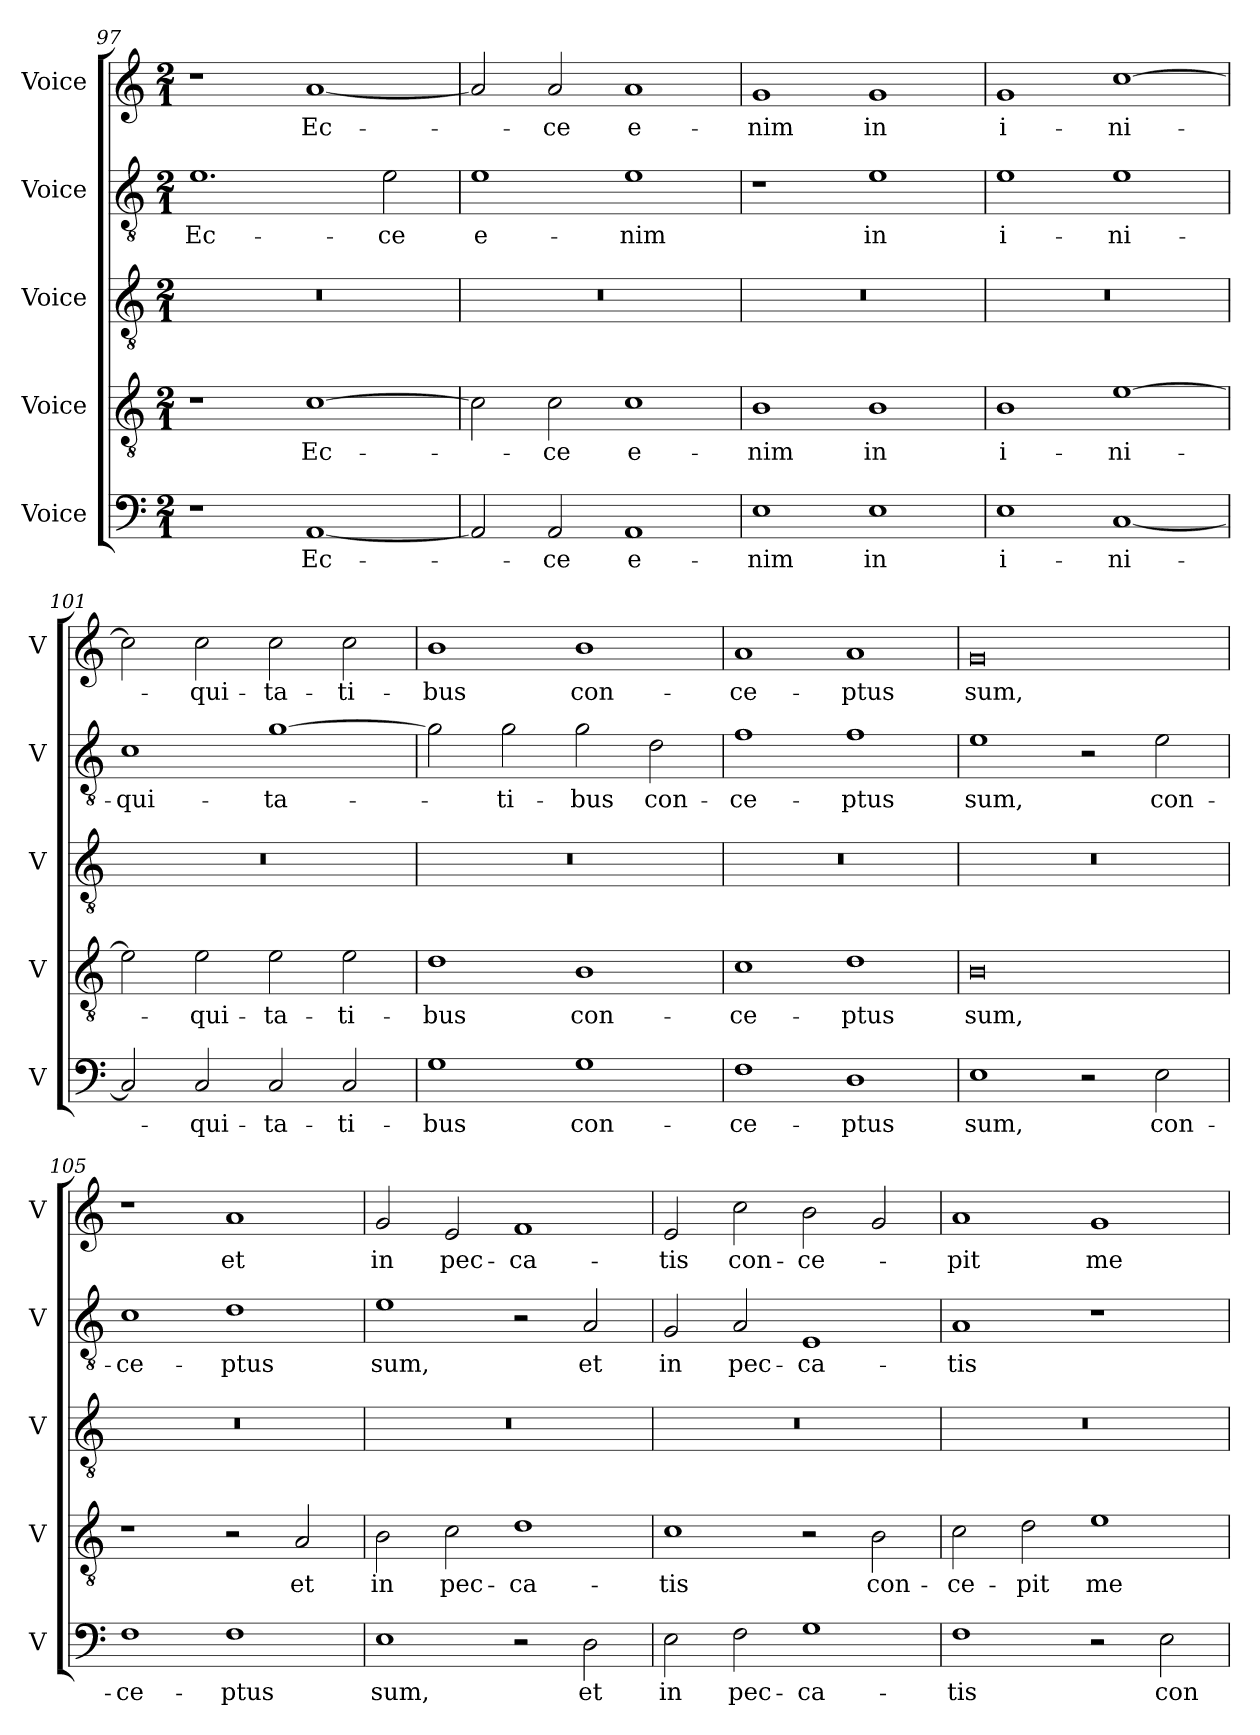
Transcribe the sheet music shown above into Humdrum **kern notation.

**kern	**text	**kern	**text	**kern	**kern	**text	**kern	**text
*part5	*part5	*part4	*part4	*part3	*part2	*part2	*part1	*part1
*staff5	*staff5	*staff4	*staff4	*staff3	*staff2	*staff2	*staff1	*staff1
*I"Voice	*	*I"Voice	*	*I"Voice	*I"Voice	*	*I"Voice	*
*I'V	*	*I'V	*	*I'V	*I'V	*	*I'V	*
*clefF4	*	*clefGv2	*	*clefGv2	*clefGv2	*	*clefG2	*
*k[]	*	*k[]	*	*k[]	*k[]	*	*k[]	*
*M2/1	*	*M2/1	*	*M2/1	*M2/1	*	*M2/1	*
=97	=97	=97	=97	=97	=97	=97	=97	=97
!	!	!	!	!	!	!LO:LY:b	!	!
1r	.	1r	.	0r	1.e	Ec-	1r	.
!	!LO:LY:b	!	!LO:LY:b	!	!	!	!	!LO:LY:b
[1AA	Ec-	[1c	Ec-	.	.	.	[1a	Ec-
!	!	!	!	!	!	!LO:LY:b	!	!
.	.	.	.	.	2e\	-ce	.	.
!!LO:LB:g=z
=98	=98	=98	=98	=98	=98	=98	=98	=98
!	!	!	!	!	!	!LO:LY:b	!	!
2AA/]	.	2c\]	.	0r	1e	e-	2a/]	.
!	!LO:LY:b	!	!LO:LY:b	!	!	!	!	!LO:LY:b
2AA/	-ce	2c\	-ce	.	.	.	2a/	-ce
!	!LO:LY:b	!	!LO:LY:b	!	!	!LO:LY:b	!	!LO:LY:b
1AA	e-	1c	e-	.	1e	-nim	1a	e-
=99	=99	=99	=99	=99	=99	=99	=99	=99
!	!LO:LY:b	!	!LO:LY:b	!	!	!	!	!LO:LY:b
1E	-nim	1B	-nim	0r	1r	.	1g	-nim
!	!LO:LY:b	!	!LO:LY:b	!	!	!LO:LY:b	!	!LO:LY:b
1E	in	1B	in	.	1e	in	1g	in
=100	=100	=100	=100	=100	=100	=100	=100	=100
!	!LO:LY:b	!	!LO:LY:b	!	!	!LO:LY:b	!	!LO:LY:b
1E	i-	1B	i-	0r	1e	i-	1g	i-
!	!LO:LY:b	!	!LO:LY:b	!	!	!LO:LY:b	!	!LO:LY:b
[1C	-ni-	[1e	-ni-	.	1e	-ni-	[1cc	-ni-
=101	=101	=101	=101	=101	=101	=101	=101	=101
!	!	!	!	!	!	!LO:LY:b	!	!
2C/]	.	2e\]	.	0r	1c	-qui-	2cc\]	.
!	!LO:LY:b	!	!LO:LY:b	!	!	!	!	!LO:LY:b
2C/	-qui-	2e\	-qui-	.	.	.	2cc\	-qui-
!	!LO:LY:b	!	!LO:LY:b	!	!	!LO:LY:b	!	!LO:LY:b
2C/	-ta-	2e\	-ta-	.	[1g	-ta-	2cc\	-ta-
!	!LO:LY:b	!	!LO:LY:b	!	!	!	!	!LO:LY:b
2C/	-ti-	2e\	-ti-	.	.	.	2cc\	-ti-
!!LO:PB:g=z
=102	=102	=102	=102	=102	=102	=102	=102	=102
!	!LO:LY:b	!	!LO:LY:b	!	!	!	!	!LO:LY:b
1G	-bus	1d	-bus	0r	2g\]	.	1b	-bus
!	!	!	!	!	!	!LO:LY:b	!	!
.	.	.	.	.	2g\	-ti-	.	.
!	!LO:LY:b	!	!LO:LY:b	!	!	!LO:LY:b	!	!LO:LY:b
1G	con-	1B	con-	.	2g\	-bus	1b	con-
!	!	!	!	!	!	!LO:LY:b	!	!
.	.	.	.	.	2d\	con-	.	.
=103	=103	=103	=103	=103	=103	=103	=103	=103
!	!LO:LY:b	!	!LO:LY:b	!	!	!LO:LY:b	!	!LO:LY:b
1F	-ce-	1c	-ce-	0r	1f	-ce-	1a	-ce-
!	!LO:LY:b	!	!LO:LY:b	!	!	!LO:LY:b	!	!LO:LY:b
1D	-ptus	1d	-ptus	.	1f	-ptus	1a	-ptus
=104	=104	=104	=104	=104	=104	=104	=104	=104
!	!LO:LY:b	!	!LO:LY:b	!	!	!LO:LY:b	!	!LO:LY:b
1E	sum,	0B	sum,	0r	1e	sum,	0g	sum,
2r	.	.	.	.	2r	.	.	.
!	!LO:LY:b	!	!	!	!	!LO:LY:b	!	!
2E\	con-	.	.	.	2e\	con-	.	.
=105	=105	=105	=105	=105	=105	=105	=105	=105
!	!LO:LY:b	!	!	!	!	!LO:LY:b	!	!
1F	-ce-	1r	.	0r	1c	-ce-	1r	.
!	!LO:LY:b	!	!	!	!	!LO:LY:b	!	!LO:LY:b
1F	-ptus	2r	.	.	1d	-ptus	1a	et
!	!	!	!LO:LY:b	!	!	!	!	!
.	.	2A/	et	.	.	.	.	.
!!LO:LB:g=z
=106	=106	=106	=106	=106	=106	=106	=106	=106
!	!LO:LY:b	!	!LO:LY:b	!	!	!LO:LY:b	!	!LO:LY:b
1E	sum,	2B\	in	0r	1e	sum,	2g/	in
!	!	!	!LO:LY:b	!	!	!	!	!LO:LY:b
.	.	2c\	pec-	.	.	.	2e/	pec-
!	!	!	!LO:LY:b	!	!	!	!	!LO:LY:b
2r	.	1d	-ca-	.	2r	.	1f	-ca-
!	!LO:LY:b	!	!	!	!	!LO:LY:b	!	!
2D\	et	.	.	.	2A/	et	.	.
=107	=107	=107	=107	=107	=107	=107	=107	=107
!	!LO:LY:b	!	!LO:LY:b	!	!	!LO:LY:b	!	!LO:LY:b
2E\	in	1c	-tis	0r	2G/	in	2e/	-tis
!	!LO:LY:b	!	!	!	!	!LO:LY:b	!	!LO:LY:b
2F\	pec-	.	.	.	2A/	pec-	2cc\	con-
!	!LO:LY:b	!	!	!	!	!LO:LY:b	!	!LO:LY:b
1G	-ca-	2r	.	.	1E	-ca-	2b\	-ce-
!	!	!	!LO:LY:b	!	!	!	!	!
.	.	2B\	con-	.	.	.	2g/	.
=108	=108	=108	=108	=108	=108	=108	=108	=108
!	!LO:LY:b	!	!LO:LY:b	!	!	!LO:LY:b	!	!LO:LY:b
1F	-tis	2c\	-ce-	0r	1A	-tis	1a	-pit
!	!	!	!LO:LY:b	!	!	!	!	!
.	.	2d\	-pit	.	.	.	.	.
!	!	!	!LO:LY:b	!	!	!	!	!LO:LY:b
2r	.	1e	me	.	1r	.	1g	me
!	!LO:LY:b	!	!	!	!	!	!	!
2E\	con-	.	.	.	.	.	.	.
=	=	=	=	=	=	=	=	=
*-	*-	*-	*-	*-	*-	*-	*-	*-
